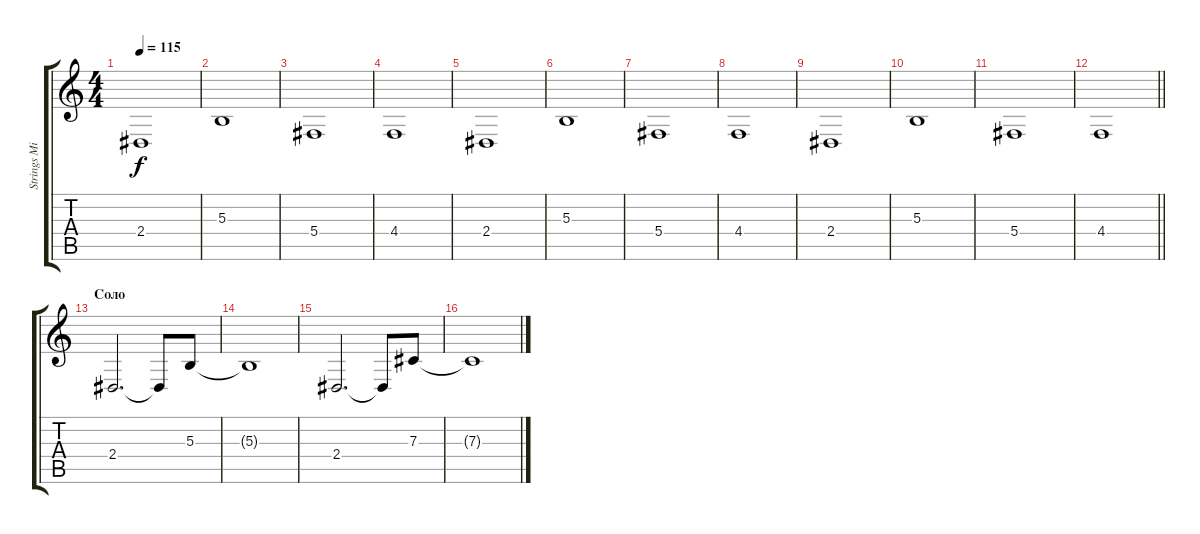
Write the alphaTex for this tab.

\track ("Strings Mid" "Strings Mi") {instrument stringensemble1}
\staff {score tabs}
\tuning (Eb4 Bb3 Gb3 Db3 Ab2 Eb2) {hide}
\ts (4 4)
\tempo 115
\clef g2
\ks c
2.4.1{dy f} |
5.3.1 |
5.4.1 |
4.4.1 |
2.4.1 |
5.3.1 |
5.4.1 |
4.4.1 |
2.4.1 |
5.3.1 |
5.4.1 |
\barLineRight lightlight
4.4.1 |
\section ("" "Соло")
2.4.2{d} 2.4{t}.8 5.3.8 |
5.3{t}.1 |
2.4.2{d} 2.4{t}.8 7.3.8 |
7.3{t}.1
